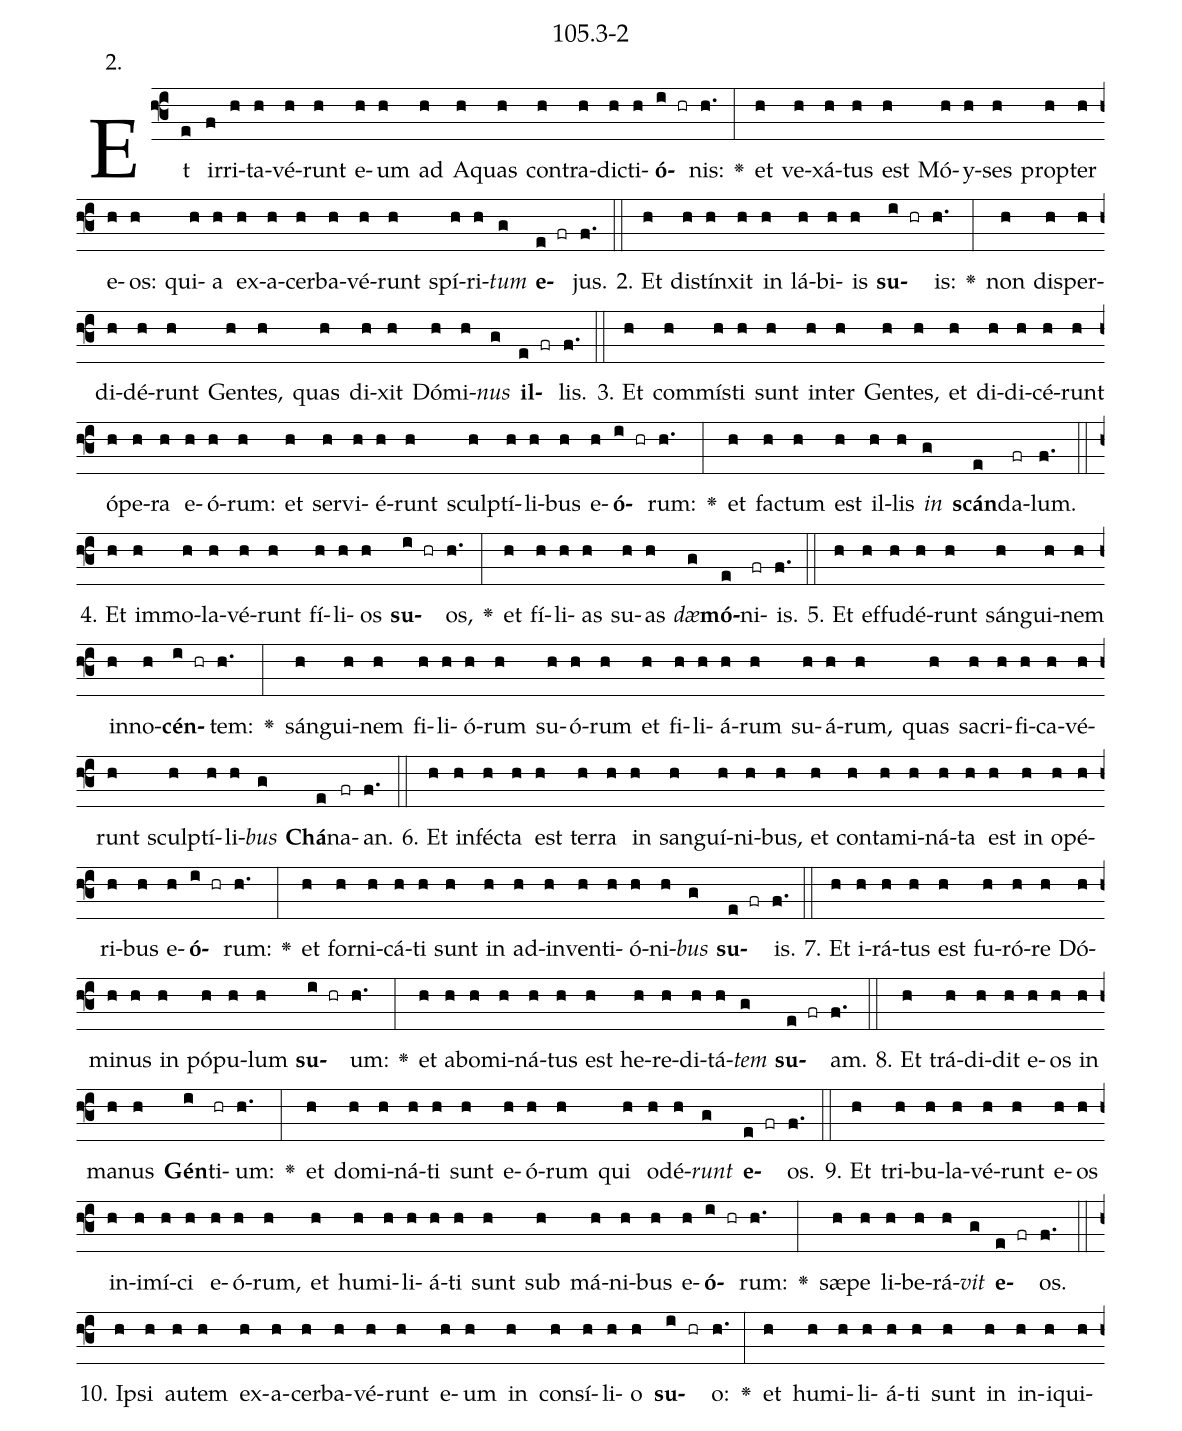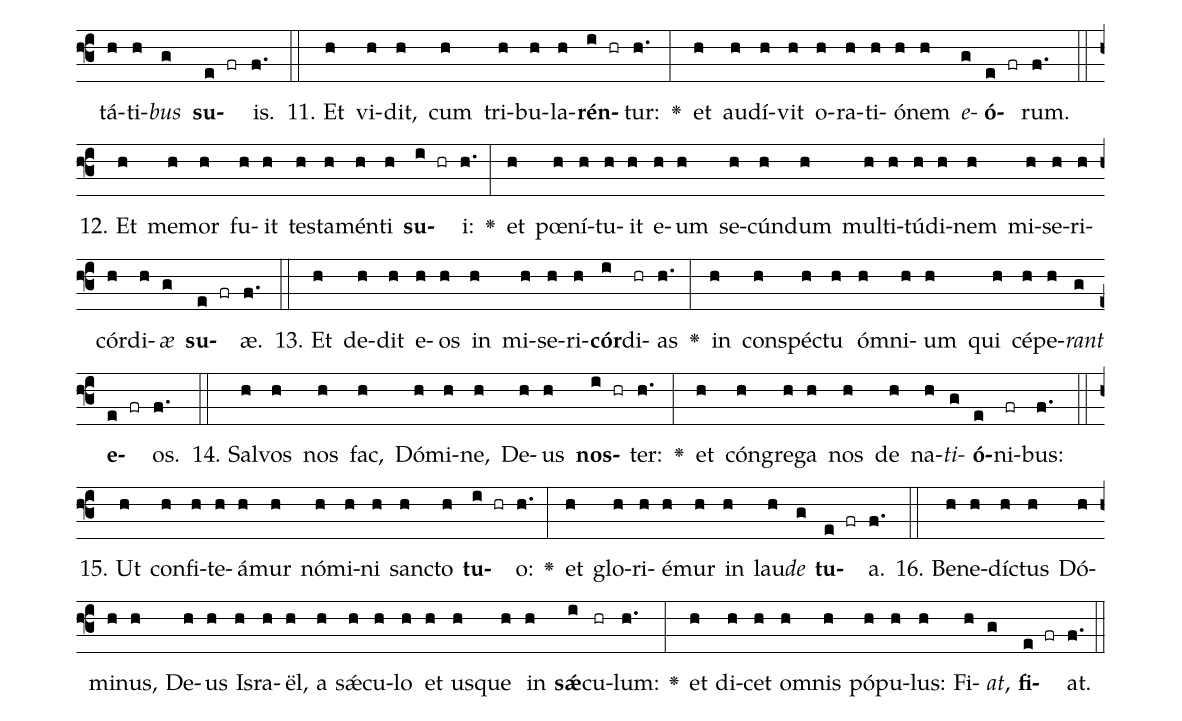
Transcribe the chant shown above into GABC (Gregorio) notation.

name: 105.3-2;
annotation: 2.;
%%
(f3)Et(e) ir(f)ri(h)ta(h)vé(h)runt(h) e(h)um(h) ad(h) A(h)quas(h) con(h)tra(h)dic(h)ti(h)<b>ó</b>(i hr)nis:(h.) <v>\greheightstar</v>(:) et(h) ve(h)xá(h)tus(h) est(h) Mó(h)y(h)ses(h) prop(h)ter(h) e(h)os:(h) qui(h)a(h) ex(h)a(h)cer(h)ba(h)vé(h)runt(h) spí(h)ri(h)<i>tum</i>(g) <b>e</b>(e fr)jus.(f.) (::)
2. Et(h) di(h)stín(h)xit(h) in(h) lá(h)bi(h)is(h) <b>su</b>(i hr)is:(h.) <v>\greheightstar</v>(:) non(h) dis(h)per(h)di(h)dé(h)runt(h) Gen(h)tes,(h) quas(h) di(h)xit(h) Dó(h)mi(h)<i>nus</i>(g) <b>il</b>(e fr)lis.(f.) (::)
3. Et(h) com(h)mís(h)ti(h) sunt(h) in(h)ter(h) Gen(h)tes,(h) et(h) di(h)di(h)cé(h)runt(h) ó(h)pe(h)ra(h) e(h)ó(h)rum:(h) et(h) ser(h)vi(h)é(h)runt(h) sculp(h)tí(h)li(h)bus(h) e(h)<b>ó</b>(i hr)rum:(h.) <v>\greheightstar</v>(:) et(h) fac(h)tum(h) est(h) il(h)lis(h) <i>in</i>(g) <b>scán</b>(e)da(fr)lum.(f.) (::)
4. Et(h) im(h)mo(h)la(h)vé(h)runt(h) fí(h)li(h)os(h) <b>su</b>(i hr)os,(h.) <v>\greheightstar</v>(:) et(h) fí(h)li(h)as(h) su(h)as(h) <i>dæ</i>(g)<b>mó</b>(e)ni(fr)is.(f.) (::)
5. Et(h) ef(h)fu(h)dé(h)runt(h) sán(h)gui(h)nem(h) in(h)no(h)<b>cén</b>(i hr)tem:(h.) <v>\greheightstar</v>(:) sán(h)gui(h)nem(h) fi(h)li(h)ó(h)rum(h) su(h)ó(h)rum(h) et(h) fi(h)li(h)á(h)rum(h) su(h)á(h)rum,(h) quas(h) sa(h)cri(h)fi(h)ca(h)vé(h)runt(h) sculp(h)tí(h)li(h)<i>bus</i>(g) <b>Chá</b>(e)na(fr)an.(f.) (::)
6. Et(h) in(h)féc(h)ta(h) est(h) ter(h)ra(h) in(h) san(h)guí(h)ni(h)bus,(h) et(h) con(h)ta(h)mi(h)ná(h)ta(h) est(h) in(h) o(h)pé(h)ri(h)bus(h) e(h)<b>ó</b>(i hr)rum:(h.) <v>\greheightstar</v>(:) et(h) for(h)ni(h)cá(h)ti(h) sunt(h) in(h) ad(h)in(h)ven(h)ti(h)ó(h)ni(h)<i>bus</i>(g) <b>su</b>(e fr)is.(f.) (::)
7. Et(h) i(h)rá(h)tus(h) est(h) fu(h)ró(h)re(h) Dó(h)mi(h)nus(h) in(h) pó(h)pu(h)lum(h) <b>su</b>(i hr)um:(h.) <v>\greheightstar</v>(:) et(h) ab(h)o(h)mi(h)ná(h)tus(h) est(h) he(h)re(h)di(h)tá(h)<i>tem</i>(g) <b>su</b>(e fr)am.(f.) (::)
8. Et(h) trá(h)di(h)dit(h) e(h)os(h) in(h) ma(h)nus(h) <b>Gén</b>(i)ti(hr)um:(h.) <v>\greheightstar</v>(:) et(h) do(h)mi(h)ná(h)ti(h) sunt(h) e(h)ó(h)rum(h) qui(h) o(h)dé(h)<i>runt</i>(g) <b>e</b>(e fr)os.(f.) (::)
9. Et(h) tri(h)bu(h)la(h)vé(h)runt(h) e(h)os(h) in(h)i(h)mí(h)ci(h) e(h)ó(h)rum,(h) et(h) hu(h)mi(h)li(h)á(h)ti(h) sunt(h) sub(h) má(h)ni(h)bus(h) e(h)<b>ó</b>(i hr)rum:(h.) <v>\greheightstar</v>(:) sæ(h)pe(h) li(h)be(h)rá(h)<i>vit</i>(g) <b>e</b>(e fr)os.(f.) (::)
10. Ip(h)si(h) au(h)tem(h) ex(h)a(h)cer(h)ba(h)vé(h)runt(h) e(h)um(h) in(h) con(h)sí(h)li(h)o(h) <b>su</b>(i hr)o:(h.) <v>\greheightstar</v>(:) et(h) hu(h)mi(h)li(h)á(h)ti(h) sunt(h) in(h) in(h)i(h)qui(h)tá(h)ti(h)<i>bus</i>(g) <b>su</b>(e fr)is.(f.) (::)
11. Et(h) vi(h)dit,(h) cum(h) tri(h)bu(h)la(h)<b>rén</b>(i hr)tur:(h.) <v>\greheightstar</v>(:) et(h) au(h)dí(h)vit(h) o(h)ra(h)ti(h)ó(h)nem(h) <i>e</i>(g)<b>ó</b>(e fr)rum.(f.) (::)
12. Et(h) me(h)mor(h) fu(h)it(h) tes(h)ta(h)mén(h)ti(h) <b>su</b>(i hr)i:(h.) <v>\greheightstar</v>(:) et(h) pœ(h)ní(h)tu(h)it(h) e(h)um(h) se(h)cún(h)dum(h) mul(h)ti(h)tú(h)di(h)nem(h) mi(h)se(h)ri(h)cór(h)di(h)<i>æ</i>(g) <b>su</b>(e fr)æ.(f.) (::)
13. Et(h) de(h)dit(h) e(h)os(h) in(h) mi(h)se(h)ri(h)<b>cór</b>(i)di(hr)as(h.) <v>\greheightstar</v>(:) in(h) con(h)spéc(h)tu(h) óm(h)ni(h)um(h) qui(h) cé(h)pe(h)<i>rant</i>(g) <b>e</b>(e fr)os.(f.) (::)
14. Sal(h)vos(h) nos(h) fac,(h) Dó(h)mi(h)ne,(h) De(h)us(h) <b>nos</b>(i hr)ter:(h.) <v>\greheightstar</v>(:) et(h) cón(h)gre(h)ga(h) nos(h) de(h) na(h)<i>ti</i>(g)<b>ó</b>(e)ni(fr)bus:(f.) (::)
15. Ut(h) con(h)fi(h)te(h)á(h)mur(h) nó(h)mi(h)ni(h) sanc(h)to(h) <b>tu</b>(i hr)o:(h.) <v>\greheightstar</v>(:) et(h) glo(h)ri(h)é(h)mur(h) in(h) lau(h)<i>de</i>(g) <b>tu</b>(e fr)a.(f.) (::)
16. Be(h)ne(h)díc(h)tus(h) Dó(h)mi(h)nus,(h) De(h)us(h) Is(h)ra(h)ël,(h) a(h) sǽ(h)cu(h)lo(h) et(h) us(h)que(h) in(h) <b>sǽ</b>(i)cu(hr)lum:(h.) <v>\greheightstar</v>(:) et(h) di(h)cet(h) om(h)nis(h) pó(h)pu(h)lus:(h) Fi(h)<i>at</i>,(g) <b>fi</b>(e fr)at.(f.) (::)
